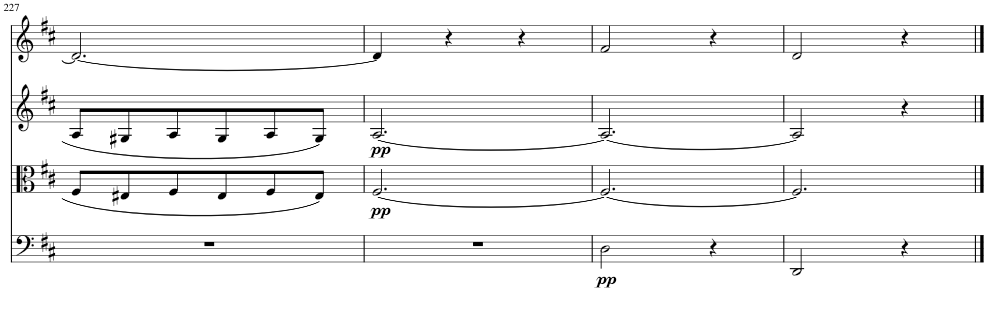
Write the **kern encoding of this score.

**kern	**dynam	**kern	**dynam	**kern	**kern
*part4	*part4	*part3	*part3	*part2	*part1
*staff4	*staff4	*staff3	*staff3	*staff2	*staff1
*I"Piano	*	*I"Piano	*	*I"Piano	*I"Piano
*I'Pno	*	*I'Pno	*	*I'Pno	*I'Pno
!!LO:PB:g=z
*clefF4	*	*clefC3	*	*clefG2	*clefG2
*k[f#c#]	*	*k[f#c#]	*	*k[f#c#]	*k[f#c#]
*M3/4	*	*M3/4	*	*M3/4	*M3/4
=227	=227	=227	=227	=227	=227
2.r	.	8F#/L	.	8A/L	2.d/_
.	.	8E#X/	.	8G#X/	.
.	.	8F#/	.	8A/	.
.	.	8E#/	.	8G#/	.
.	.	8F#/	.	8A/	.
.	.	8E#/J	.	8G#/J	.
=228	=228	=228	=228	=228	=228
!	!	!	!LO:DY:a	!	!
!	!	!	!LO:DY:n=1:b	!	!
2.r	.	[2.F#/	pp pp	[2.A/	4d/]
.	.	.	.	.	4r
.	.	.	.	.	4r
=229	=229	=229	=229	=229	=229
!	!LO:DY:b	!	!	!	!
2D\	pp	2.F#/_	.	2.A/_	2f#/
4r	.	.	.	.	4r
=230	=230	=230	=230	=230	=230
2DD/	.	2.F#/]	.	2A/]	2d/
4r	.	.	.	4r	4r
==	==	==	==	==	==
*-	*-	*-	*-	*-	*-
